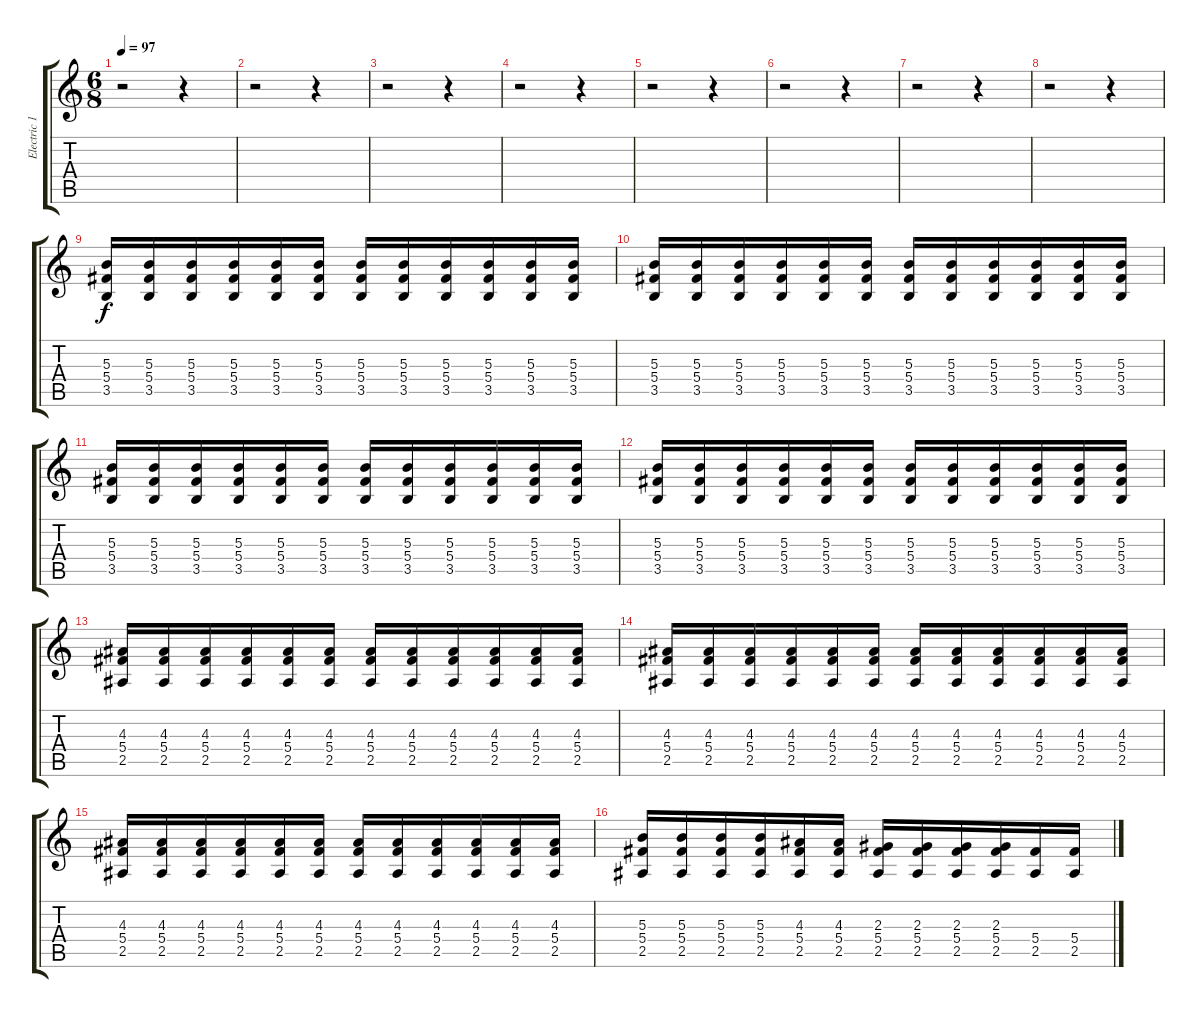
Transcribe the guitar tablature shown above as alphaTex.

\track ("Electric 1" "Electric 1") {instrument distortionguitar}
\staff {score tabs}
\tuning (Eb4 Bb3 Gb3 Db3 Ab2 Eb2) {hide}
\ts (6 8)
\tempo 97
\clef g2
\ks c
r.2{dy f} r.4 |
r.2 r.4 |
r.2 r.4 |
r.2 r.4 |
r.2 r.4 |
r.2 r.4 |
r.2 r.4 |
r.2 r.4 |
(5.3 5.4 3.5).16 (5.3 5.4 3.5).16 (5.3 5.4 3.5).16 (5.3 5.4 3.5).16 (5.3 5.4 3.5).16 (5.3 5.4 3.5).16 (5.3 5.4 3.5).16 (5.3 5.4 3.5).16 (5.3 5.4 3.5).16 (5.3 5.4 3.5).16 (5.3 5.4 3.5).16 (5.3 5.4 3.5).16 |
(5.3 5.4 3.5).16 (5.3 5.4 3.5).16 (5.3 5.4 3.5).16 (5.3 5.4 3.5).16 (5.3 5.4 3.5).16 (5.3 5.4 3.5).16 (5.3 5.4 3.5).16 (5.3 5.4 3.5).16 (5.3 5.4 3.5).16 (5.3 5.4 3.5).16 (5.3 5.4 3.5).16 (5.3 5.4 3.5).16 |
(5.3 5.4 3.5).16 (5.3 5.4 3.5).16 (5.3 5.4 3.5).16 (5.3 5.4 3.5).16 (5.3 5.4 3.5).16 (5.3 5.4 3.5).16 (5.3 5.4 3.5).16 (5.3 5.4 3.5).16 (5.3 5.4 3.5).16 (5.3 5.4 3.5).16 (5.3 5.4 3.5).16 (5.3 5.4 3.5).16 |
(5.3 5.4 3.5).16 (5.3 5.4 3.5).16 (5.3 5.4 3.5).16 (5.3 5.4 3.5).16 (5.3 5.4 3.5).16 (5.3 5.4 3.5).16 (5.3 5.4 3.5).16 (5.3 5.4 3.5).16 (5.3 5.4 3.5).16 (5.3 5.4 3.5).16 (5.3 5.4 3.5).16 (5.3 5.4 3.5).16 |
(4.3 5.4 2.5).16 (4.3 5.4 2.5).16 (4.3 5.4 2.5).16 (4.3 5.4 2.5).16 (4.3 5.4 2.5).16 (4.3 5.4 2.5).16 (4.3 5.4 2.5).16 (4.3 5.4 2.5).16 (4.3 5.4 2.5).16 (4.3 5.4 2.5).16 (4.3 5.4 2.5).16 (4.3 5.4 2.5).16 |
(4.3 5.4 2.5).16 (4.3 5.4 2.5).16 (4.3 5.4 2.5).16 (4.3 5.4 2.5).16 (4.3 5.4 2.5).16 (4.3 5.4 2.5).16 (4.3 5.4 2.5).16 (4.3 5.4 2.5).16 (4.3 5.4 2.5).16 (4.3 5.4 2.5).16 (4.3 5.4 2.5).16 (4.3 5.4 2.5).16 |
(4.3 5.4 2.5).16 (4.3 5.4 2.5).16 (4.3 5.4 2.5).16 (4.3 5.4 2.5).16 (4.3 5.4 2.5).16 (4.3 5.4 2.5).16 (4.3 5.4 2.5).16 (4.3 5.4 2.5).16 (4.3 5.4 2.5).16 (4.3 5.4 2.5).16 (4.3 5.4 2.5).16 (4.3 5.4 2.5).16 |
(5.3 5.4 2.5).16 (5.3 5.4 2.5).16 (5.3 5.4 2.5).16 (5.3 5.4 2.5).16 (4.3 5.4 2.5).16 (4.3 5.4 2.5).16 (2.3 5.4 2.5).16 (2.3 5.4 2.5).16 (2.3 5.4 2.5).16 (2.3 5.4 2.5).16 (5.4 2.5).16 (5.4 2.5).16
